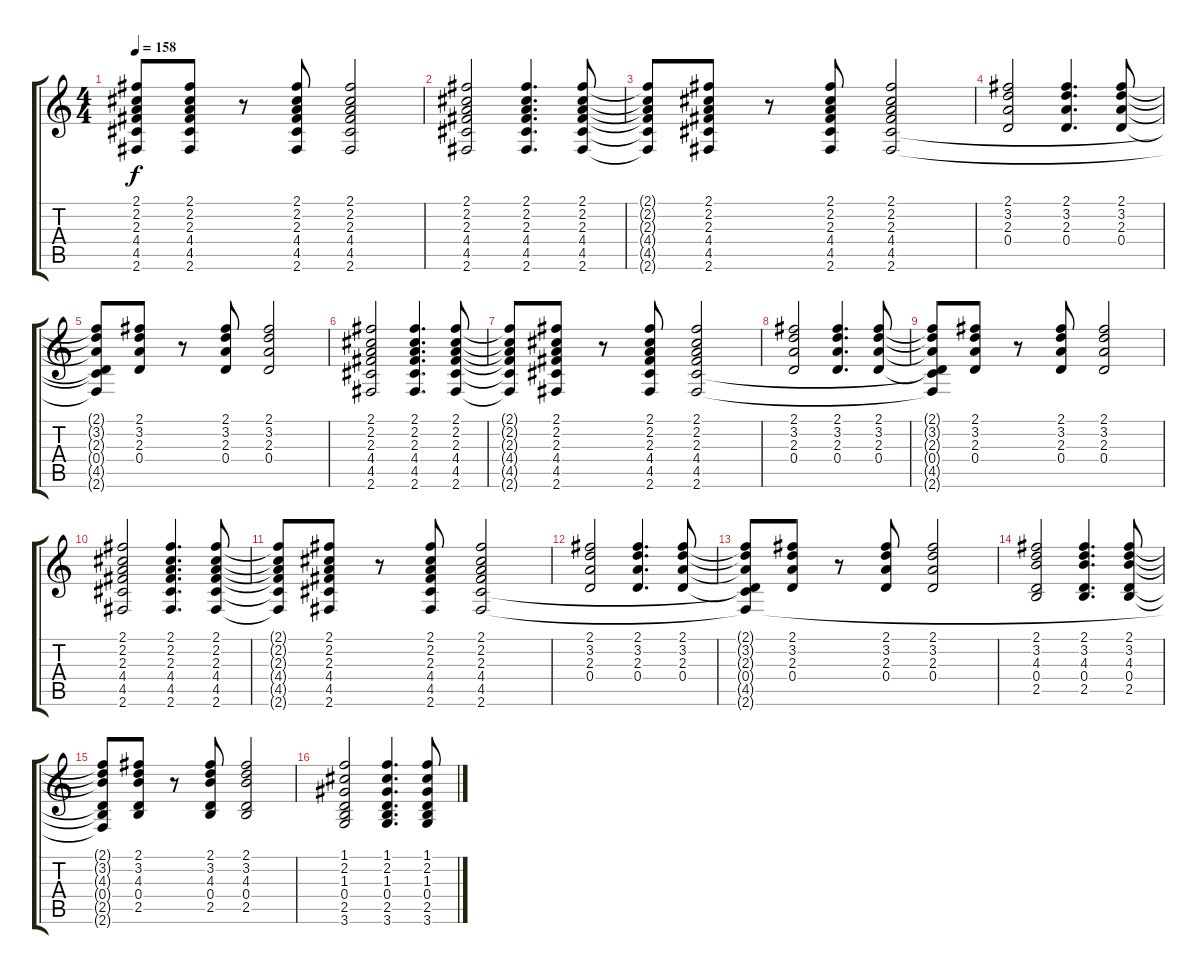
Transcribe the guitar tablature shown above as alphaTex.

\track "" {instrument acousticguitarsteel}
\staff {score tabs}
\tuning (E4 B3 G3 D3 A2 E2) {hide}
\ts (4 4)
\tempo 158
\clef g2
\ks c
(2.1{t} 2.2{t} 2.3{t} 4.4{t} 4.5{t} 2.6{t}).8{dy f} (2.1 2.2 2.3 4.4 4.5 2.6).8 r.8 (2.1 2.2 2.3 4.4 4.5 2.6).8 (2.1 2.2 2.3 4.4 4.5 2.6).2 |
(2.1 2.2 2.3 4.4 4.5 2.6).2 (2.1 2.2 2.3 4.4 4.5 2.6).4{d} (2.1 2.2 2.3 4.4 4.5 2.6).8 |
(2.1{t} 2.2{t} 2.3{t} 4.4{t} 4.5{t} 2.6{t}).8 (2.1 2.2 2.3 4.4 4.5 2.6).8 r.8 (2.1 2.2 2.3 4.4 4.5 2.6).8 (2.1 2.2 2.3 4.4 4.5 2.6).2 |
(2.1 3.2 2.3 0.4).2 (2.1 3.2 2.3 0.4).4{d} (2.1 3.2 2.3 0.4).8 |
(2.1{t} 3.2{t} 2.3{t} 0.4{t} 4.5{t} 2.6{t}).8 (2.1 3.2 2.3 0.4).8 r.8 (2.1 3.2 2.3 0.4).8 (2.1 3.2 2.3 0.4).2 |
(2.1 2.2 2.3 4.4 4.5 2.6).2 (2.1 2.2 2.3 4.4 4.5 2.6).4{d} (2.1 2.2 2.3 4.4 4.5 2.6).8 |
(2.1{t} 2.2{t} 2.3{t} 4.4{t} 4.5{t} 2.6{t}).8 (2.1 2.2 2.3 4.4 4.5 2.6).8 r.8 (2.1 2.2 2.3 4.4 4.5 2.6).8 (2.1 2.2 2.3 4.4 4.5 2.6).2 |
(2.1 3.2 2.3 0.4).2 (2.1 3.2 2.3 0.4).4{d} (2.1 3.2 2.3 0.4).8 |
(2.1{t} 3.2{t} 2.3{t} 0.4{t} 4.5{t} 2.6{t}).8 (2.1 3.2 2.3 0.4).8 r.8 (2.1 3.2 2.3 0.4).8 (2.1 3.2 2.3 0.4).2 |
(2.1 2.2 2.3 4.4 4.5 2.6).2 (2.1 2.2 2.3 4.4 4.5 2.6).4{d} (2.1 2.2 2.3 4.4 4.5 2.6).8 |
(2.1{t} 2.2{t} 2.3{t} 4.4{t} 4.5{t} 2.6{t}).8 (2.1 2.2 2.3 4.4 4.5 2.6).8 r.8 (2.1 2.2 2.3 4.4 4.5 2.6).8 (2.1 2.2 2.3 4.4 4.5 2.6).2 |
(2.1 3.2 2.3 0.4).2 (2.1 3.2 2.3 0.4).4{d} (2.1 3.2 2.3 0.4).8 |
(2.1{t} 3.2{t} 2.3{t} 0.4{t} 4.5{t} 2.6{t}).8 (2.1 3.2 2.3 0.4).8 r.8 (2.1 3.2 2.3 0.4).8 (2.1 3.2 2.3 0.4).2 |
(2.1 3.2 4.3 0.4 2.5).2 (2.1 3.2 4.3 0.4 2.5).4{d} (2.1 3.2 4.3 0.4 2.5).8 |
(2.1{t} 3.2{t} 4.3{t} 0.4{t} 2.5{t} 2.6{t}).8 (2.1 3.2 4.3 0.4 2.5).8 r.8 (2.1 3.2 4.3 0.4 2.5).8 (2.1 3.2 4.3 0.4 2.5).2 |
(1.1 2.2 1.3 0.4 2.5 3.6).2 (1.1 2.2 1.3 0.4 2.5 3.6).4{d} (1.1 2.2 1.3 0.4 2.5 3.6).8
